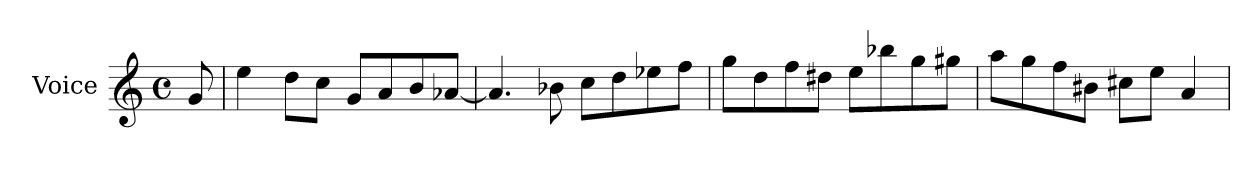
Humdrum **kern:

**kern
*part1
*staff1
*I"Voice
*I'Voice
*clefG2
*M4/4
*met(c)
=
8g/
=1
4ee\
8dd\L
8cc\J
8g/L
8a/
8b/
[<8a-X/J
=2
4.a-/]
8b-X\
8cc\L
8dd\
8ee-X\
8ff\J
=3
8gg\L
8dd\
8ff\
8dd#X\J
8ee\L
8bb-X\
8gg\
8gg#X\J
=4
8aa\L
8gg\
8ff\
8b#X\J
8cc#X\L
8ee\J
4a/
=
*-
